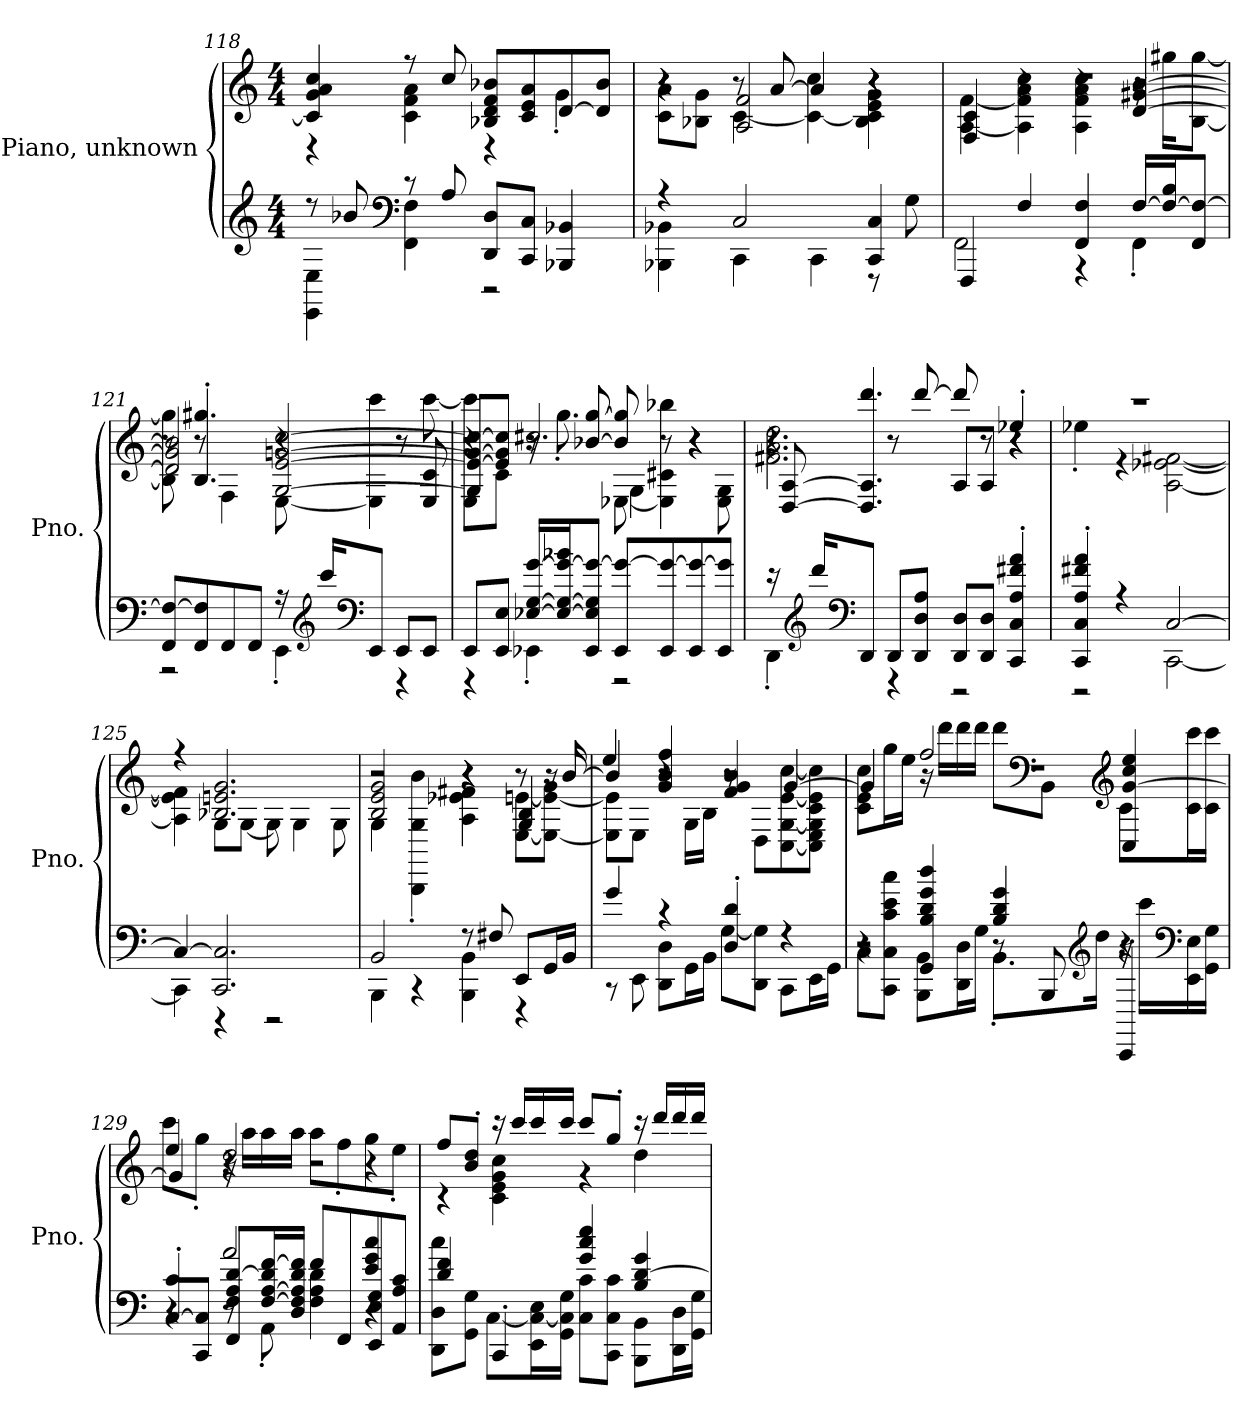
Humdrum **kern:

**kern	**kern
*part1	*part1
*staff2	*staff1
*I"Piano, unknown	*
*I'Pno.	*
*clefG2	*clefG2
*k[]	*k[]
*M4/4	*M4/4
=118	=118
*^	*^
8r	4EE\ 4E\	4c/] 4g/ 4a/ 4cc/	4r
8b-X/	.	.	.
*clefF4	*	*	*
8r	4FF\ 4F\	8r	4c\ 4f\ 4a\
8A/	.	8cc/	.
8DD/ 8D/L	2r	8B-X/ 8d/ 8f/ 8b-X/L	4r
8CC/ 8C/J	.	8c/ 8e/ 8a/	.
4BBB-X/ 4BB-X/	.	[8d/	4g'\
.	.	8d/] 8b-/J	.
=119	=119	=119	=119
*	*	*	*^
4r	4BBB-X\ 4BB-X\	4r	8c\ 8a\L	4r
.	.	.	8B-X\ 8g\J	.
2C/	4CC\	8r	[4c\	2A/ 2f/
.	.	[8a/	.	.
.	4CC\	4a/]	4c\_ 4cc\	.
4CC/ 4C/	8r	4r	4B-\ 4c\] 4e\ 4g\	4r
.	8G\	.	.	.
!!LO:LB:g=z	!!	!!
=120	=120	=120	=120	=120
4FFF/	2FF\	1r	[4A\ [4f\	4F/ 4c/
4F/	.	.	4A\] 4f\] 4a\ 4cc\	4r
4FF/ 4F/	4r	.	4A\ 4f\ 4a\ 4cc\	4r
[16F/LL	4FF'\	.	16r	[4d/ [4g#X/ [4b/
16F/_ 16B/J	.	.	16gg#X\KL	.
8FF/ 8F/_J	.	.	[8B\ [8gg#\J	.
=121	=121	=121	=121	=121
8FF/ 8F/_L	2r	8r	8B\] 8gg#\]	2d/] 2g#/] 2b/]
8FF/ 8F/]	.	4.B/' 4.gg#X/'	8r	.
8FF/	.	.	4F\	.
8FF/J	.	.	.	.
16r	4EE'\	4r	[8E\	[2G/ [2e/ [2gn/ [2cc/
*clefG2	*	*	*	*
16ccc/KL	.	.	.	.
*clefF4	*	*	*	*
8EE/J	.	.	4E\] 4ccc\	.
8EE/L	4r	8r	.	.
8EE/J	.	8E/ 8c/	[8ccc\	.
=122	=122	=122	=122	=122
*	*	*	*	*^
8EE/L	4r	4r	8E\ 8ccc\]L	8G/] 8e/_ 8g/_ 8cc/_L	2r
8EE/ 8E/J	.	.	8c\J	8e/] 8g/] 8cc/]J	.
[16E-X/ [16G/ [16g/LL	4EE-X'\	8r	16r	2.cc#X/	.
16E-/_ 16G/_ 16g/_ 16b-X/J	.	.	8.gg'\	.	.
8EE-/ 8E-/] 8G/] 8g/_J	.	[8b-X/ [8gg/	.	.	.
8EE-/ 8g/_L	2r	8b-/] 8gg/]	[8E-X\	.	4G\
8EE-/ 8g/_	.	8r	4E-\] 4c#X\ 4bb-X\	.	.
8EE-/ 8g/_	.	4r	.	.	4r
8EE-/ 8g/]J	.	.	8E-\ 8G\	.	.
*	*	*	*	*v	*v
!!LO:LB:g=z
=123	=123	=123	=123	=123
16r	4DD'\	4r	2.f#X\ 2.a\ 2.dd\	[8D/ [8A/
*clefG2	*	*	*	*
16ddd/KL	.	.	.	.
*clefF4	*	*	*	*
8DD/J	.	.	.	4.D/] 4.A/] 4.ddd/
8DD/L	4r	8r	.	.
8DD/ 8D/ 8A/J	.	[8ddd/	.	.
8DD/ 8D/L	2r	8ddd/]	.	8A/L
8DD/ 8D/J	.	8r	.	8A/J
4CC/' 4C/' 4A/' 4f#X/' 4a/'	.	4r	4r	4ee-X'/
*	*	*	*v	*v
=124	=124	=124	=124
4CC/' 4C/' 4A/' 4f#X/' 4a/'	2r	1r	4ee-X'\
4r	.	.	4r
[2C/	[2CC\	.	[2A\ [2e-X\ [2f#X\
=125	=125	=125	=125
4C/_	4CC\]	4r	4A\] 4e-\] 4f#\]
2.CC/ 2.C/]	4r	2.B-X/ 2.en/ 2.g/	8G\L
.	.	.	[8G\J
.	2r	.	8G\]
.	.	.	4G\
.	.	.	8G\
!!LO:LB:g=z
=126	=126	=126	=126
*	*	*	*^
2BB/	4BBB\	2r	4G\	2B/ 2e/ 2g/
.	4r	.	4BBB\' 4G\' 4b\'	.
8r	4BBB\ 4BB\	4r	4A\ 4e-X\ 4f#X\	4r
8F#X/	.	.	.	.
8EE/L	4r	8r	[8E\ [8en\L	4G/ 4B/
16GG/L	.	16r	8E\_ 8e\_ 8g\J	.
16BB/JJ	.	[16b/	.	.
=127	=127	=127	=127	=127
4g/	8r	4b/]	8E\] 8e\]L	4ee/
.	8EE\	.	8E\J	.
4r	8DD\ 8D\L	4r	8r	4g/ 4b/ 4ff/
.	16GG\L	.	16G\LL	.
.	16BB\JJ	.	16B\JJ	.
4D/' 4d/'	[8G\L	2r	8r	4f/ 4g/ 4b/
.	8DD\ 8G\]J	.	8D\L	.
4r	8CC\L	.	[8C\ [8G\ [8e\ [8cc\	[4g/
.	16EE\L	.	8C\] 8E\ 8G\] 8c\ 8e\] 8cc\]J	.
.	16GG\JJ	.	.	.
!!LO:LB:g=z	!!	!!
=128	=128	=128	=128	=128
*	*^	*	*	*
4r	8C\L	2r	1r	8c\ 8e\ 8cc\L	4g/]
.	8CC\ 8C\ 8c\ 8e\ 8cc\J	.	.	16gg\L	.
.	.	.	.	16ee\JJ	.
4GG/ 4B/ 4d/ 4g/ 4dd/	8BBB\ 8BB\L	.	.	16r	2ff/
.	.	.	.	16ddd\LL	.
.	16DD\ 16D\L	.	.	16ddd\	.
.	16G\JJ	.	.	16ddd\JJ	.
4B/ 4d/ 4g/	8.BB'\L	8r	.	8ddd\L	.
*	*	*	*clefF4	*	*
.	.	8BBB/	.	8BB\J	.
*clefG2	*	*	*	*	*
.	16dd\Jk	.	.	.	.
*	*	*	*clefG2	*	*
4r	16r	4CC'/	.	8c\L	4C/ [4g/ 4cc/ 4ee/
.	16ccc\LL	.	.	.	.
*clefF4	*	*	*	*	*
.	16EE\ 16E\	.	.	16c\ 16ccc\L	.
.	16GG\ 16G\JJ	.	.	16c\ 16ccc\JJ	.
=129	=129	=129	=129	=129	=129
4c'/	4r	[8C/L	4ee/	8ccc\L	4g/]
.	.	8CC/ 8C/]J	.	8gg'\J	.
2a/	8r	8FF/ 8F/ 8A/ [8d/L	4r	16r	2dd/
.	.	.	.	16aa\LL	.
.	8AA'\	[16F/ [16A/ 16d/] [16f/L	.	16aa\	.
.	.	16D/ 16F/] 16A/] 16d/ 16f/]JJ	.	16aa\JJ	.
.	4F\ 4A\ 4d\	8f/L	2r	8aa\L	.
.	.	8FF/	.	8ff'\	.
4e/ 4g/ 4cc/	4r	8EE/ 8E/ 8G/	.	8gg\	4r
.	.	8AA/ 8A/ 8c/J	.	8ee'\J	.
*	*v	*v	*	*	*
*	*	*	*v	*v
!!LO:LB:g=z
=130	=130	=130	=130
4d/ 4f/	8DD\ 8D\ 8cc\L	8ff/L	4r
.	8GG\ 8G\J	8b/' 8dd/'J	.
4CC'/	[8C\L	16r	4c\ 4e\ 4g\ 4cc\
.	.	16ccc/LL	.
.	16EE\ 16C\_ 16E\L	16ccc/	.
.	16GG\ 16C\] 16G\JJ	16ccc/JJ	.
4g/ 4cc/ 4ee/	8C\ 8c\L	8ccc/L	4r
.	8CC\ 8C\ 8c\J	8gg'/J	.
4B/ [4d/ 4g/	8BBB\ 8BB\L	16r	4dd\
.	.	16ddd/LL	.
.	16DD\ 16D\L	16ddd/	.
.	16GG\ 16G\JJ	16ddd/JJ	.
*v	*v	*	*
*	*v	*v
=	=
*-	*-
